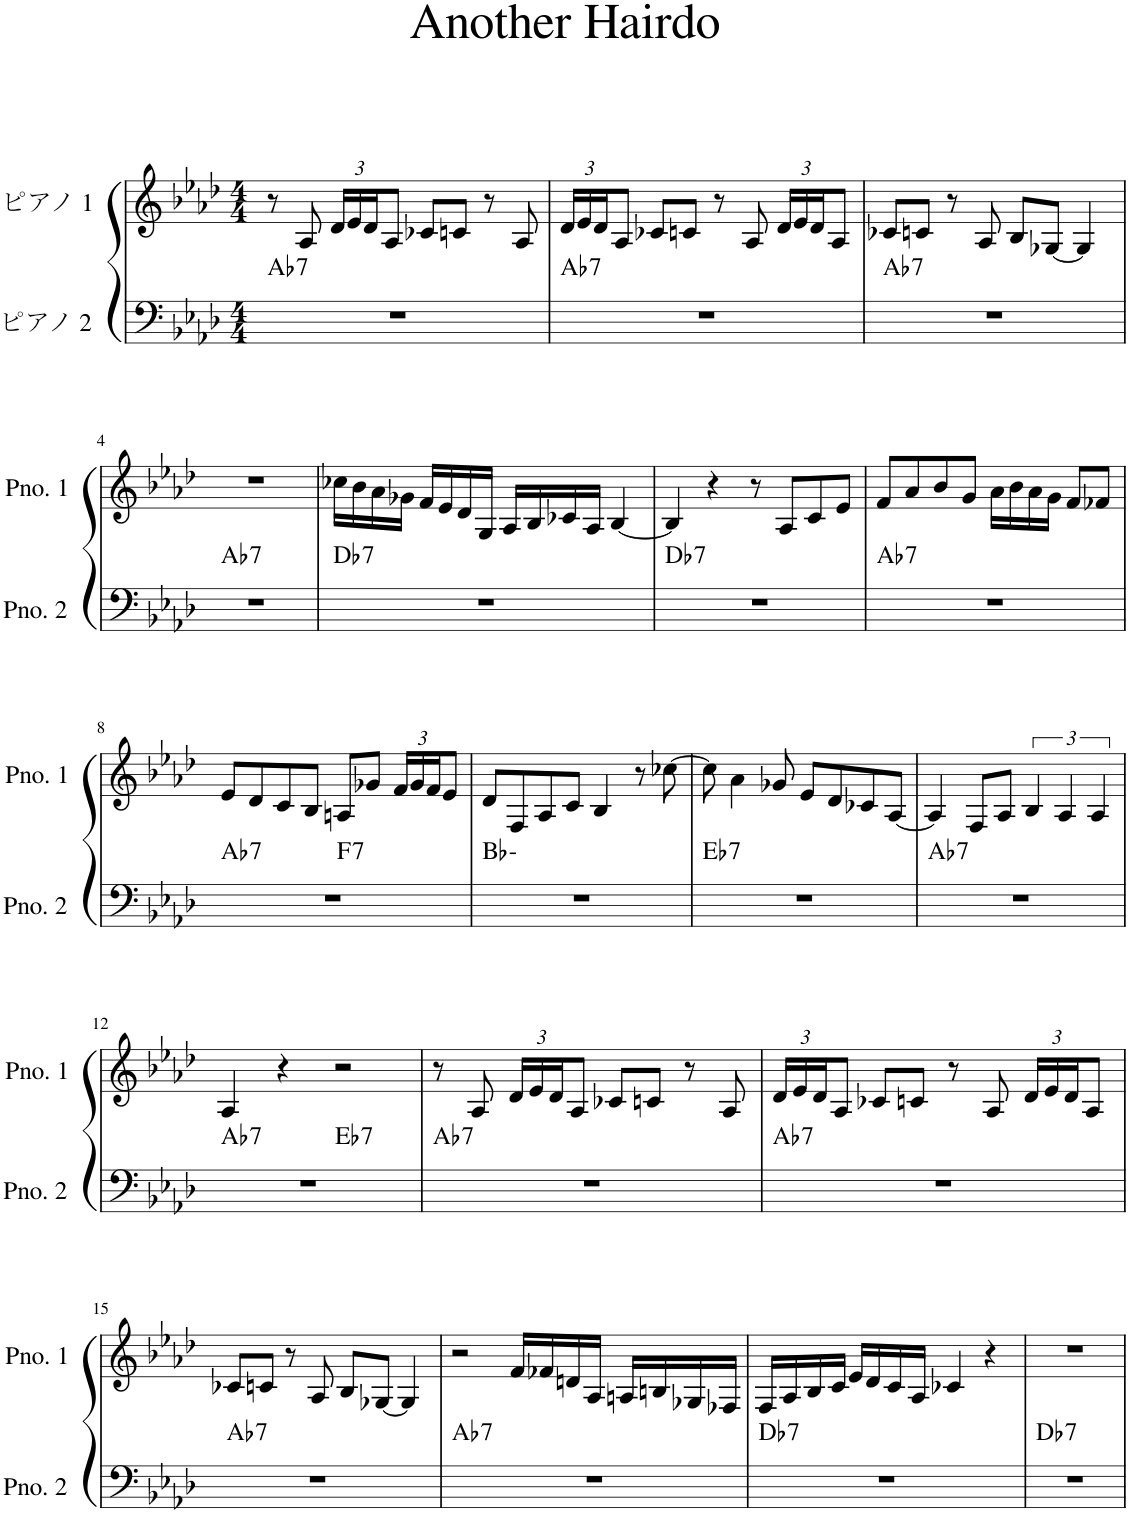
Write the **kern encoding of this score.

**kern	**harte	**kern
*part2	*part2	*part1
*staff2	*	*staff1
*I"ピアノ 2	*	*I"ピアノ 1
*clefF4	*	*clefG2
*k[b-e-a-d-]	*	*k[b-e-a-d-]
*M4/4	*	*M4/4
=1	=1	=1
!	!LO:H:kt=7	!
1r	Ab:7	8r
.	.	8A-/
*	*	*Xbrackettup
.	.	24d-/LL
.	.	24e-/
.	.	24d-/J
.	.	8A-/J
.	.	8c-X/L
.	.	8cn/J
.	.	8r
.	.	8A-/
=2	=2	=2
!	!LO:H:kt=7	!
1r	Ab:7	24d-/LL
.	.	24e-/
.	.	24d-/J
.	.	8A-/J
.	.	8c-X/L
.	.	8cn/J
.	.	8r
.	.	8A-/
.	.	24d-/LL
.	.	24e-/
.	.	24d-/J
.	.	8A-/J
=3	=3	=3
!	!LO:H:kt=7	!
1r	Ab:7	8c-X/L
.	.	8cn/J
.	.	8r
.	.	8A-/
.	.	8B-/L
.	.	[8G-X/J
.	.	4G-/]
!!LO:LB:g=z
=4	=4	=4
!	!LO:H:kt=7	!
1r	Ab:7	1r
=5	=5	=5
!	!LO:H:kt=7	!
1r	Db:7	16cc-X\LL
.	.	16b-\
.	.	16a-\
.	.	16g-X\JJ
.	.	16f/LL
.	.	16e-/
.	.	16d-/
.	.	16G/JJ
.	.	16A-/LL
.	.	16B-/
.	.	16c-X/
.	.	16A-/JJ
.	.	[4B-/
=6	=6	=6
!	!LO:H:kt=7	!
1r	Db:7	4B-/]
.	.	4r
.	.	8r
.	.	8A-/L
.	.	8c/
.	.	8e-/J
=7	=7	=7
!	!LO:H:kt=7	!
1r	Ab:7	8f/L
.	.	8a-/
.	.	8b-/
.	.	8g/J
.	.	16a-\LL
.	.	16b-\
.	.	16a-\
.	.	16g\JJ
.	.	8f/L
.	.	8f-X/J
!!LO:LB:g=z
=8	=8	=8
!	!LO:H:kt=7	!
*^	*	*
1r	2ryy	Ab:7	8e-/L
.	.	.	8d-/
.	.	.	8c/
.	.	.	8B-/J
!	!	!LO:H:kt=7	!
.	2ryy	F:7	8An/L
.	.	.	8g-X/J
.	.	.	24f/LL
.	.	.	24g-/
.	.	.	24f/J
.	.	.	8e-/J
*v	*v	*	*
=9	=9	=9
1r	Bb:min	8d-/L
.	.	8F/
.	.	8A-/
.	.	8c/J
.	.	4B-/
.	.	8r
.	.	[8cc-X\
=10	=10	=10
!	!LO:H:kt=7	!
1r	Eb:7	8cc-\]
.	.	4a-\
.	.	8g-X/
.	.	8e-/L
.	.	8d-/
.	.	8c-X/
.	.	[8A-/J
=11	=11	=11
!	!LO:H:kt=7	!
1r	Ab:7	4A-/]
.	.	8F/L
.	.	8A-/J
*	*	*brackettup
.	.	6B-/
.	.	6A-/
.	.	6A-/
!!LO:LB:g=z
=12	=12	=12
!	!LO:H:kt=7	!
*^	*	*
1r	2ryy	Ab:7	4A-/
.	.	.	4r
!	!	!LO:H:kt=7	!
.	2ryy	Eb:7	2r
=13	=13	=13	=13
!	!	!LO:H:kt=7	!
*v	*v	*	*
1r	Ab:7	8r
.	.	8A-/
*	*	*Xbrackettup
.	.	24d-/LL
.	.	24e-/
.	.	24d-/J
.	.	8A-/J
.	.	8c-X/L
.	.	8cn/J
.	.	8r
.	.	8A-/
=14	=14	=14
!	!LO:H:kt=7	!
1r	Ab:7	24d-/LL
.	.	24e-/
.	.	24d-/J
.	.	8A-/J
.	.	8c-X/L
.	.	8cn/J
.	.	8r
.	.	8A-/
.	.	24d-/LL
.	.	24e-/
.	.	24d-/J
.	.	8A-/J
!!LO:LB:g=z
=15	=15	=15
!	!LO:H:kt=7	!
1r	Ab:7	8c-X/L
.	.	8cn/J
.	.	8r
.	.	8A-/
.	.	8B-/L
.	.	[8G-X/J
.	.	4G-/]
=16	=16	=16
!	!LO:H:kt=7	!
1r	Ab:7	2r
.	.	16f/LL
.	.	16f-X/
.	.	16dn/
.	.	16A-/JJ
.	.	16An/LL
.	.	16Bn/
.	.	16G-X/
.	.	16F-X/JJ
=17	=17	=17
!	!LO:H:kt=7	!
1r	Db:7	16F/LL
.	.	16A-/
.	.	16B-/
.	.	16c/JJ
.	.	16e-/LL
.	.	16d-/
.	.	16c/
.	.	16A-/JJ
.	.	4c-X/
.	.	4r
=18	=18	=18
!	!LO:H:kt=7	!
1r	Db:7	1r
=	=	=
*-	*-	*-
